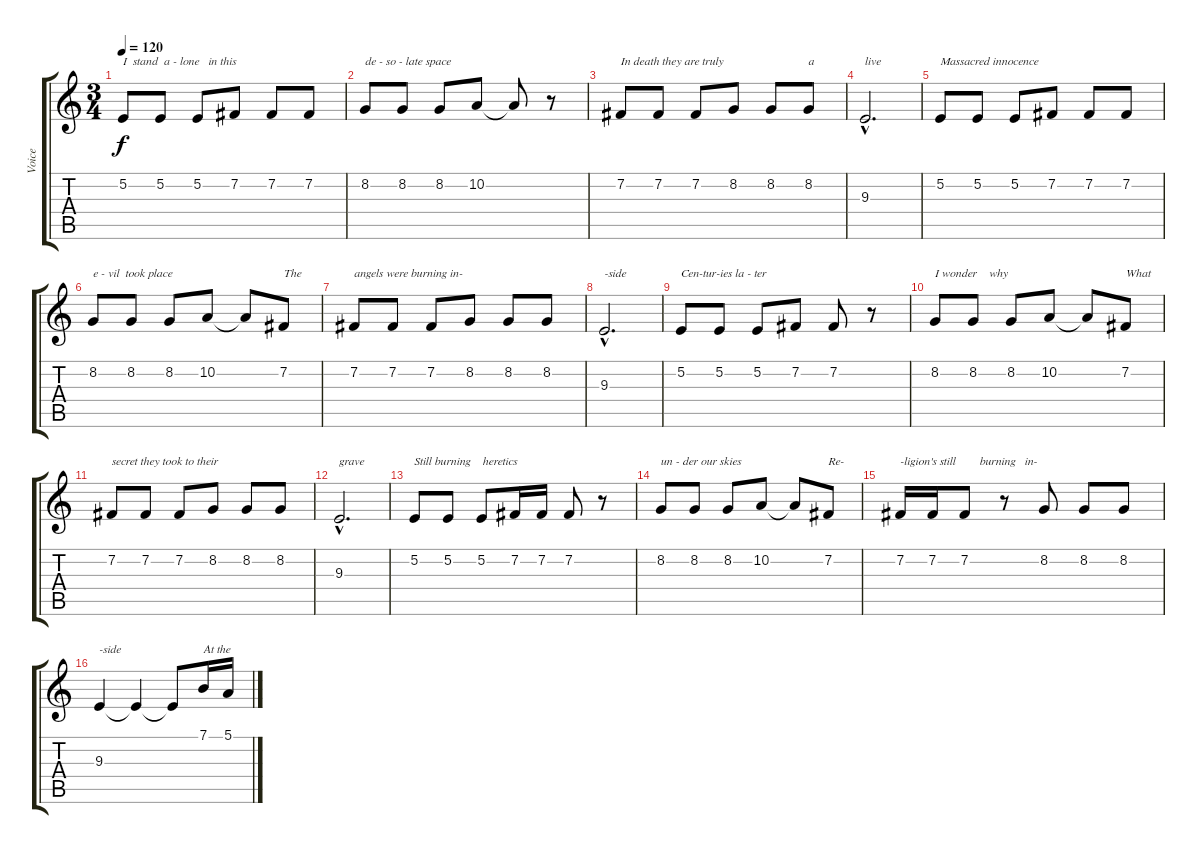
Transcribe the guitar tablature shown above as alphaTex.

\track ("Voice" "Voice") {instrument cello}
\staff {score tabs}
\tuning (E4 B3 G3 D3 A2 E2) {hide}
\ts (3 4)
\tempo 120
\clef g2
\ks c
5.2.8{txt "I  stand  a - lone   in this" dy f} 5.2.8 5.2.8 7.2.8 7.2.8 7.2.8 |
8.2.8{txt "de - so - late space "} 8.2.8 8.2.8 10.2.8 10.2{t}.8 r.8 |
7.2.8{txt "In death they are truly"} 7.2.8 7.2.8 8.2.8 8.2.8 8.2.8{txt "a"} |
9.3{hac}.2{d txt "live "} |
5.2.8{txt "Massacred innocence"} 5.2.8 5.2.8 7.2.8 7.2.8 7.2.8 |
8.2.8{txt "e - vil  took place "} 8.2.8 8.2.8 10.2.8 10.2{t}.8 7.2.8{txt "The"} |
7.2.8{txt "angels were burning in-"} 7.2.8 7.2.8 8.2.8 8.2.8 8.2.8 |
9.3{hac}.2{d txt "-side "} |
5.2.8{txt "Cen-tur-ies la - ter"} 5.2.8 5.2.8 7.2.8 7.2.8 r.8 |
8.2.8{txt "I wonder    why "} 8.2.8 8.2.8 10.2.8 10.2{t}.8 7.2.8{txt "What"} |
7.2.8{txt "secret they took to their"} 7.2.8 7.2.8 8.2.8 8.2.8 8.2.8 |
9.3{hac}.2{d txt "grave"} |
5.2.8{txt "Still burning    heretics"} 5.2.8 5.2.8 7.2.16 7.2.16 7.2.8 r.8 |
8.2.8{txt "un - der our skies "} 8.2.8 8.2.8 10.2.8 10.2{t}.8 7.2.8{txt "Re-"} |
7.2.16{txt "-ligion's still        burning   in-"} 7.2.16 7.2.8 r.8 8.2.8 8.2.8 8.2.8 |
9.3.4{txt "-side"} 9.3{t}.4 9.3{t}.8 7.1.16{txt "At the"} 5.1.16
